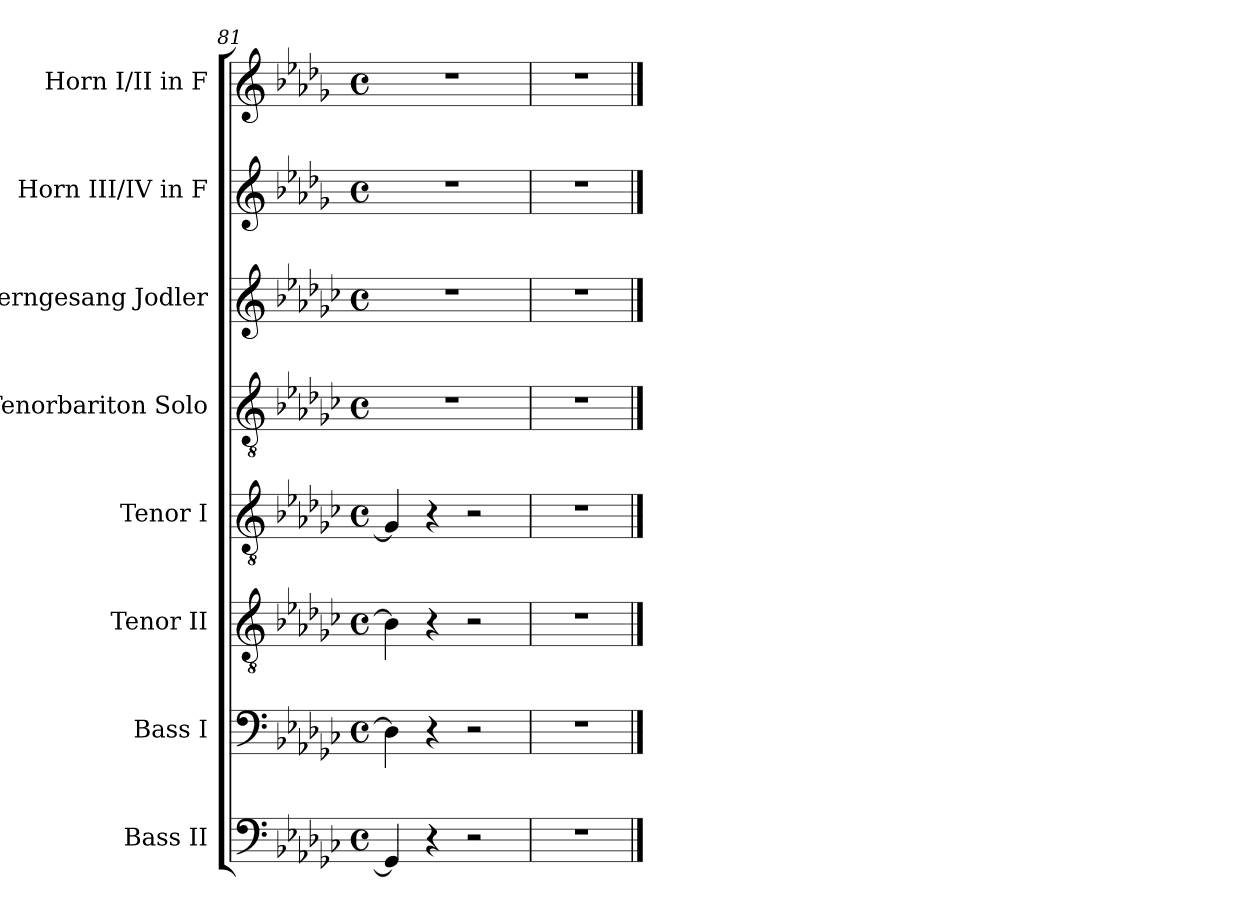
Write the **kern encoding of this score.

**kern	**kern	**kern	**kern	**kern	**kern	**kern	**kern
*part8	*part7	*part6	*part5	*part4	*part3	*part2	*part1
*staff8	*staff7	*staff6	*staff5	*staff4	*staff3	*staff2	*staff1
*I"Bass II	*I"Bass I	*I"Tenor II	*I"Tenor I	*I"Tenorbariton Solo	*I"Ferngesang Jodler	*I"Horn III/IV in F	*I"Horn I/II in F
*I'B.	*I'B.	*I'T.	*I'T.	*I'T. Solo	*I'S.	*I'Hn.	*I'Hn.
*clefF4	*clefF4	*clefGv2	*clefGv2	*clefGv2	*clefG2	*clefG2	*clefG2
*	*	*ITrd7c12	*ITrd7c12	*ITrd7c12	*	*ITrd4c7	*ITrd4c7
*k[b-e-a-d-g-c-]	*k[b-e-a-d-g-c-]	*k[b-e-a-d-g-c-]	*k[b-e-a-d-g-c-]	*k[b-e-a-d-g-c-]	*k[b-e-a-d-g-c-]	*k[b-e-a-d-g-c-]	*k[b-e-a-d-g-c-]
*G-:	*G-:	*G-:	*G-:	*G-:	*G-:	*G-:	*G-:
*M4/4	*M4/4	*M4/4	*M4/4	*M4/4	*M4/4	*M4/4	*M4/4
*met(c)	*met(c)	*met(c)	*met(c)	*met(c)	*met(c)	*met(c)	*met(c)
=81	=81	=81	=81	=81	=81	=81	=81
4GG-/]	4D-\]	4BB-\]	4GG-/]	1r	1r	1r	1r
4r	4r	4r	4r	.	.	.	.
2r	2r	2r	2r	.	.	.	.
=82	=82	=82	=82	=82	=82	=82	=82
1r	1r	1r	1r	1r	1r	1r	1r
==	==	==	==	==	==	==	==
*-	*-	*-	*-	*-	*-	*-	*-
